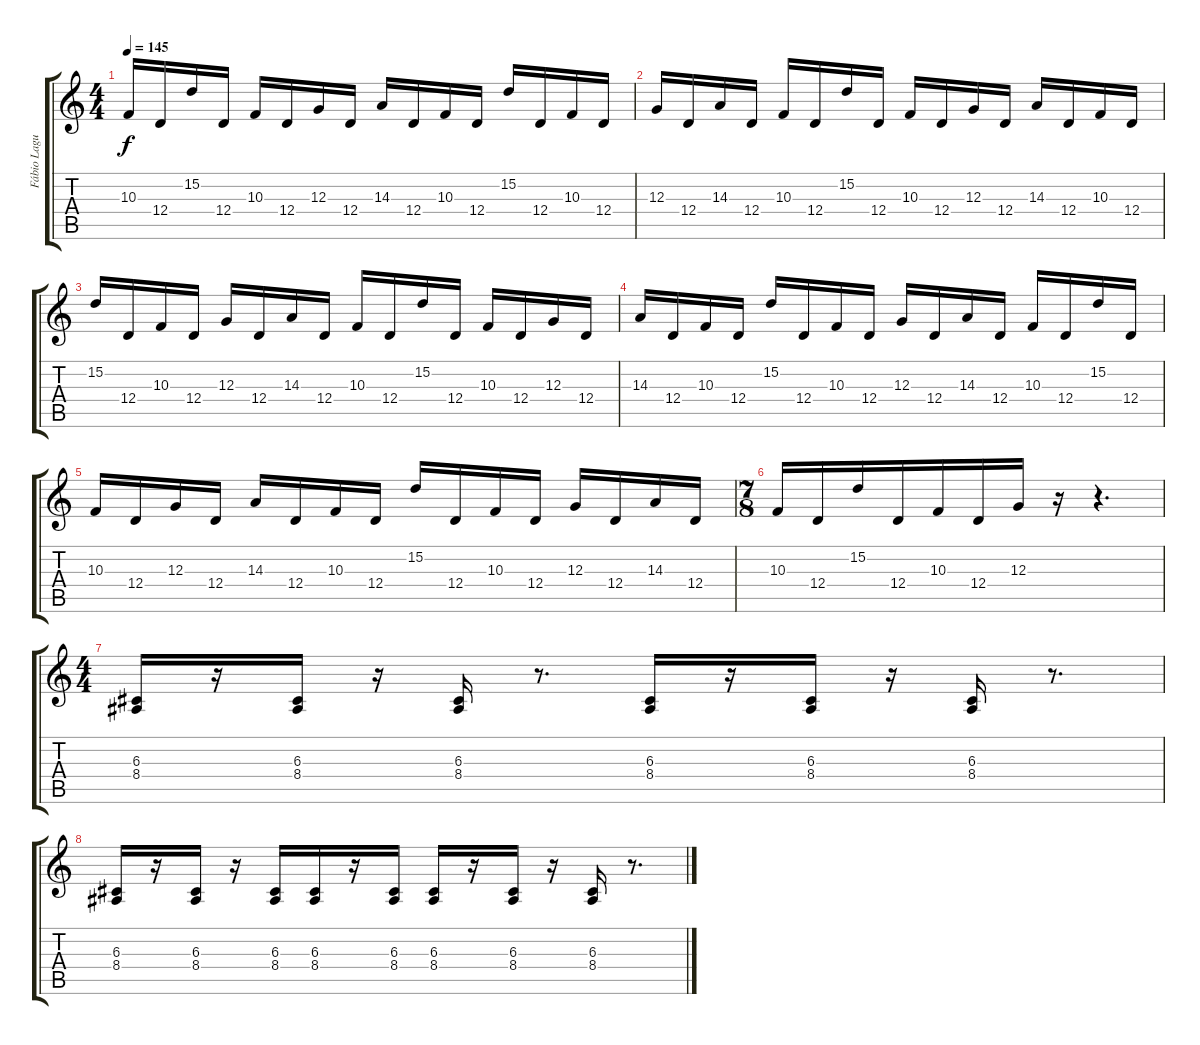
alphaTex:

\track ("Fábio Laguna" "Fábio Lagu") {instrument lead2sawtooth}
\staff {score tabs}
\tuning (E4 B3 G3 D3 A2 E2) {hide}
\ts (4 4)
\tempo 145
\clef g2
\ks c
10.3.16{dy f} 12.4.16 15.2.16 12.4.16 10.3.16 12.4.16 12.3.16 12.4.16 14.3.16 12.4.16 10.3.16 12.4.16 15.2.16 12.4.16 10.3.16 12.4.16 |
12.3.16 12.4.16 14.3.16 12.4.16 10.3.16 12.4.16 15.2.16 12.4.16 10.3.16 12.4.16 12.3.16 12.4.16 14.3.16 12.4.16 10.3.16 12.4.16 |
15.2.16 12.4.16 10.3.16 12.4.16 12.3.16 12.4.16 14.3.16 12.4.16 10.3.16 12.4.16 15.2.16 12.4.16 10.3.16 12.4.16 12.3.16 12.4.16 |
14.3.16 12.4.16 10.3.16 12.4.16 15.2.16 12.4.16 10.3.16 12.4.16 12.3.16 12.4.16 14.3.16 12.4.16 10.3.16 12.4.16 15.2.16 12.4.16 |
10.3.16 12.4.16 12.3.16 12.4.16 14.3.16 12.4.16 10.3.16 12.4.16 15.2.16 12.4.16 10.3.16 12.4.16 12.3.16 12.4.16 14.3.16 12.4.16 |
\ts (7 8)
10.3.16 12.4.16 15.2.16 12.4.16 10.3.16 12.4.16 12.3.16 r.16 r.4{d} |
\ts (4 4)
(6.3 8.4).16 r.16 (6.3 8.4).16 r.16 (6.3 8.4).16 r.8{d} (6.3 8.4).16 r.16 (6.3 8.4).16 r.16 (6.3 8.4).16 r.8{d} |
(6.3 8.4).16 r.16 (6.3 8.4).16 r.16 (6.3 8.4).16 (6.3 8.4).16 r.16 (6.3 8.4).16 (6.3 8.4).16 r.16 (6.3 8.4).16 r.16 (6.3 8.4).16 r.8{d}
